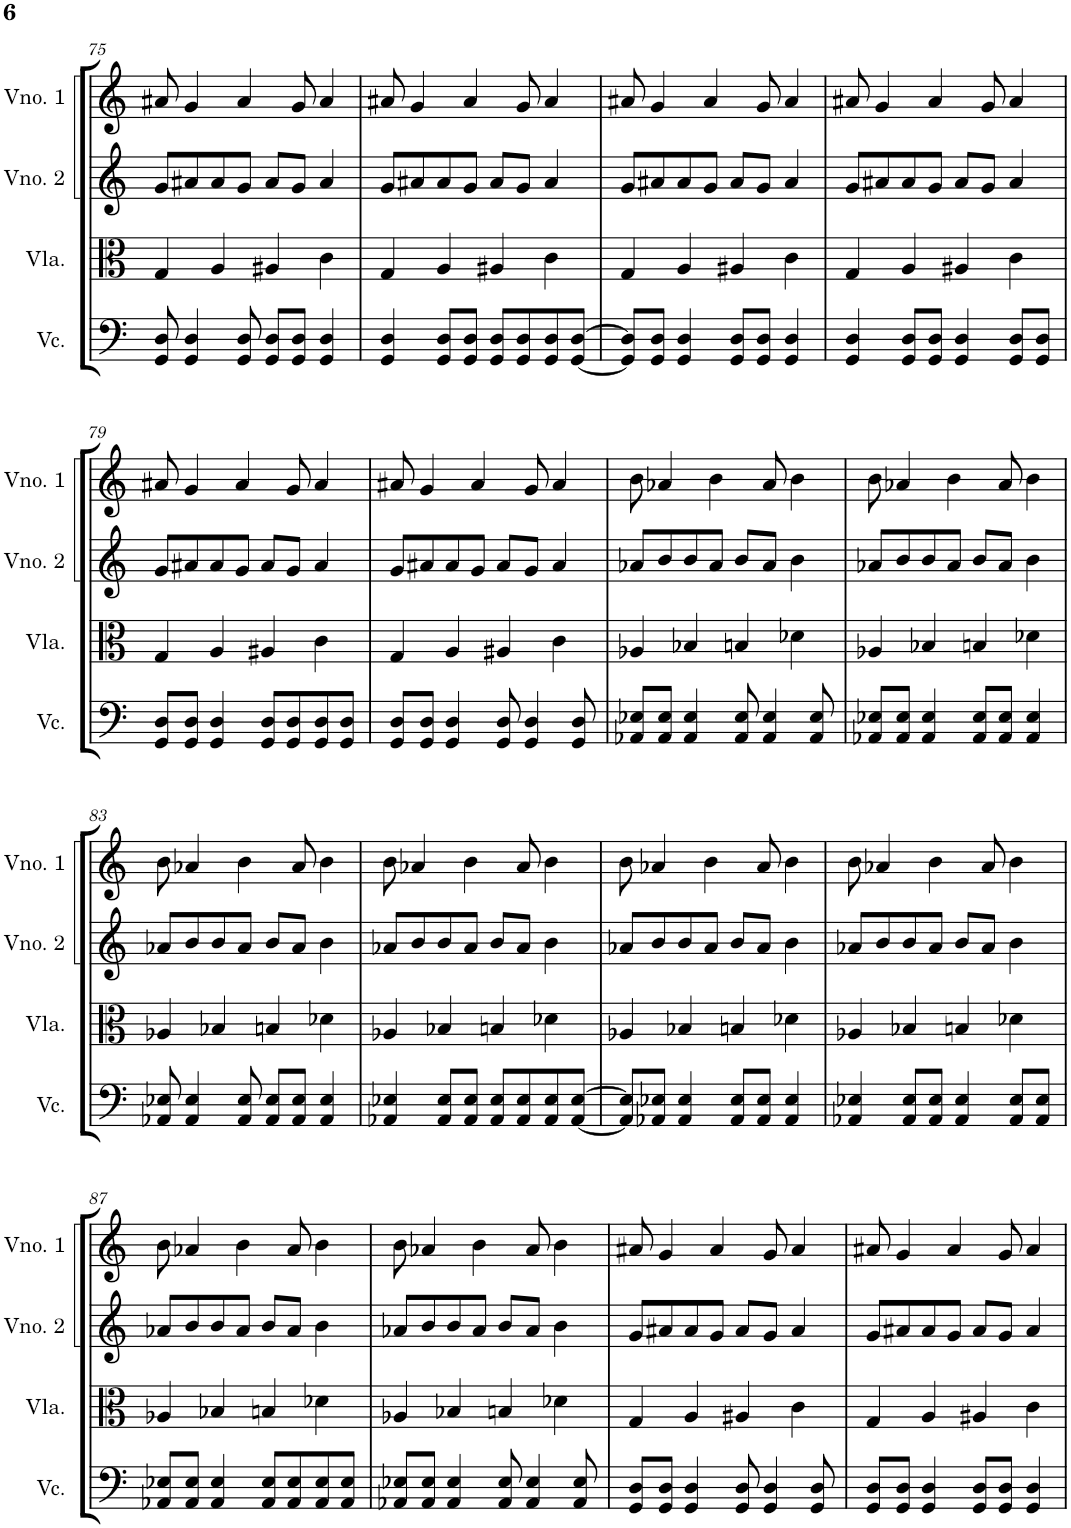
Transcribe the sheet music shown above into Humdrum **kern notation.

**kern	**kern	**kern	**kern
*part4	*part3	*part2	*part1
*staff4	*staff3	*staff2	*staff1
*I"Violoncelo	*I"Viola	*I"Violino 2	*I"Violino 1
*I'Vc.	*I'Vla.	*I'Vno. 2	*I'Vno. 1
!!LO:PB:g=z
*clefF4	*clefC3	*clefG2	*clefG2
*k[]	*k[]	*k[]	*k[]
*M4/4	*M4/4	*M4/4	*M4/4
=75	=75	=75	=75
8GG/ 8D/	4G/	8g/L	8a#X/
4GG/ 4D/	.	8a#X/	4g/
.	4A/	8a#/	.
8GG/ 8D/	.	8g/J	4a#/
8GG/ 8D/L	4A#X/	8a#/L	.
8GG/ 8D/J	.	8g/J	8g/
4GG/ 4D/	4c\	4a#/	4a#/
=76	=76	=76	=76
4GG/ 4D/	4G/	8g/L	8a#X/
.	.	8a#X/	4g/
8GG/ 8D/L	4A/	8a#/	.
8GG/ 8D/J	.	8g/J	4a#/
8GG/ 8D/L	4A#X/	8a#/L	.
8GG/ 8D/	.	8g/J	8g/
8GG/ 8D/	4c\	4a#/	4a#/
[8GG/ [8D/J	.	.	.
=77	=77	=77	=77
8GG/] 8D/]L	4G/	8g/L	8a#X/
8GG/ 8D/J	.	8a#X/	4g/
4GG/ 4D/	4A/	8a#/	.
.	.	8g/J	4a#/
8GG/ 8D/L	4A#X/	8a#/L	.
8GG/ 8D/J	.	8g/J	8g/
4GG/ 4D/	4c\	4a#/	4a#/
=78	=78	=78	=78
4GG/ 4D/	4G/	8g/L	8a#X/
.	.	8a#X/	4g/
8GG/ 8D/L	4A/	8a#/	.
8GG/ 8D/J	.	8g/J	4a#/
4GG/ 4D/	4A#X/	8a#/L	.
.	.	8g/J	8g/
8GG/ 8D/L	4c\	4a#/	4a#/
8GG/ 8D/J	.	.	.
!!LO:LB:g=z
=79	=79	=79	=79
8GG/ 8D/L	4G/	8g/L	8a#X/
8GG/ 8D/J	.	8a#X/	4g/
4GG/ 4D/	4A/	8a#/	.
.	.	8g/J	4a#/
8GG/ 8D/L	4A#X/	8a#/L	.
8GG/ 8D/	.	8g/J	8g/
8GG/ 8D/	4c\	4a#/	4a#/
8GG/ 8D/J	.	.	.
=80	=80	=80	=80
8GG/ 8D/L	4G/	8g/L	8a#X/
8GG/ 8D/J	.	8a#X/	4g/
4GG/ 4D/	4A/	8a#/	.
.	.	8g/J	4a#/
8GG/ 8D/	4A#X/	8a#/L	.
4GG/ 4D/	.	8g/J	8g/
.	4c\	4a#/	4a#/
8GG/ 8D/	.	.	.
=81	=81	=81	=81
8AA-X/ 8E-X/L	4A-X/	8a-X/L	8b\
8AA-/ 8E-/J	.	8b/	4a-X/
4AA-/ 4E-/	4B-X/	8b/	.
.	.	8a-/J	4b\
8AA-/ 8E-/	4Bn/	8b/L	.
4AA-/ 4E-/	.	8a-/J	8a-/
.	4d-X\	4b\	4b\
8AA-/ 8E-/	.	.	.
=82	=82	=82	=82
8AA-X/ 8E-X/L	4A-X/	8a-X/L	8b\
8AA-/ 8E-/J	.	8b/	4a-X/
4AA-/ 4E-/	4B-X/	8b/	.
.	.	8a-/J	4b\
8AA-/ 8E-/L	4Bn/	8b/L	.
8AA-/ 8E-/J	.	8a-/J	8a-/
4AA-/ 4E-/	4d-X\	4b\	4b\
!!LO:LB:g=z
=83	=83	=83	=83
8AA-X/ 8E-X/	4A-X/	8a-X/L	8b\
4AA-/ 4E-/	.	8b/	4a-X/
.	4B-X/	8b/	.
8AA-/ 8E-/	.	8a-/J	4b\
8AA-/ 8E-/L	4Bn/	8b/L	.
8AA-/ 8E-/J	.	8a-/J	8a-/
4AA-/ 4E-/	4d-X\	4b\	4b\
=84	=84	=84	=84
4AA-X/ 4E-X/	4A-X/	8a-X/L	8b\
.	.	8b/	4a-X/
8AA-/ 8E-/L	4B-X/	8b/	.
8AA-/ 8E-/J	.	8a-/J	4b\
8AA-/ 8E-/L	4Bn/	8b/L	.
8AA-/ 8E-/	.	8a-/J	8a-/
8AA-/ 8E-/	4d-X\	4b\	4b\
[8AA-/ [8E-/J	.	.	.
=85	=85	=85	=85
8AA-/] 8E-/]L	4A-X/	8a-X/L	8b\
8AA-X/ 8E-X/J	.	8b/	4a-X/
4AA-/ 4E-/	4B-X/	8b/	.
.	.	8a-/J	4b\
8AA-/ 8E-/L	4Bn/	8b/L	.
8AA-/ 8E-/J	.	8a-/J	8a-/
4AA-/ 4E-/	4d-X\	4b\	4b\
=86	=86	=86	=86
4AA-X/ 4E-X/	4A-X/	8a-X/L	8b\
.	.	8b/	4a-X/
8AA-/ 8E-/L	4B-X/	8b/	.
8AA-/ 8E-/J	.	8a-/J	4b\
4AA-/ 4E-/	4Bn/	8b/L	.
.	.	8a-/J	8a-/
8AA-/ 8E-/L	4d-X\	4b\	4b\
8AA-/ 8E-/J	.	.	.
!!LO:LB:g=z
=87	=87	=87	=87
8AA-X/ 8E-X/L	4A-X/	8a-X/L	8b\
8AA-/ 8E-/J	.	8b/	4a-X/
4AA-/ 4E-/	4B-X/	8b/	.
.	.	8a-/J	4b\
8AA-/ 8E-/L	4Bn/	8b/L	.
8AA-/ 8E-/	.	8a-/J	8a-/
8AA-/ 8E-/	4d-X\	4b\	4b\
8AA-/ 8E-/J	.	.	.
=88	=88	=88	=88
8AA-X/ 8E-X/L	4A-X/	8a-X/L	8b\
8AA-/ 8E-/J	.	8b/	4a-X/
4AA-/ 4E-/	4B-X/	8b/	.
.	.	8a-/J	4b\
8AA-/ 8E-/	4Bn/	8b/L	.
4AA-/ 4E-/	.	8a-/J	8a-/
.	4d-X\	4b\	4b\
8AA-/ 8E-/	.	.	.
=89	=89	=89	=89
8GG/ 8D/L	4G/	8g/L	8a#X/
8GG/ 8D/J	.	8a#X/	4g/
4GG/ 4D/	4A/	8a#/	.
.	.	8g/J	4a#/
8GG/ 8D/	4A#X/	8a#/L	.
4GG/ 4D/	.	8g/J	8g/
.	4c\	4a#/	4a#/
8GG/ 8D/	.	.	.
=90	=90	=90	=90
8GG/ 8D/L	4G/	8g/L	8a#X/
8GG/ 8D/J	.	8a#X/	4g/
4GG/ 4D/	4A/	8a#/	.
.	.	8g/J	4a#/
8GG/ 8D/L	4A#X/	8a#/L	.
8GG/ 8D/J	.	8g/J	8g/
4GG/ 4D/	4c\	4a#/	4a#/
=	=	=	=
*-	*-	*-	*-
